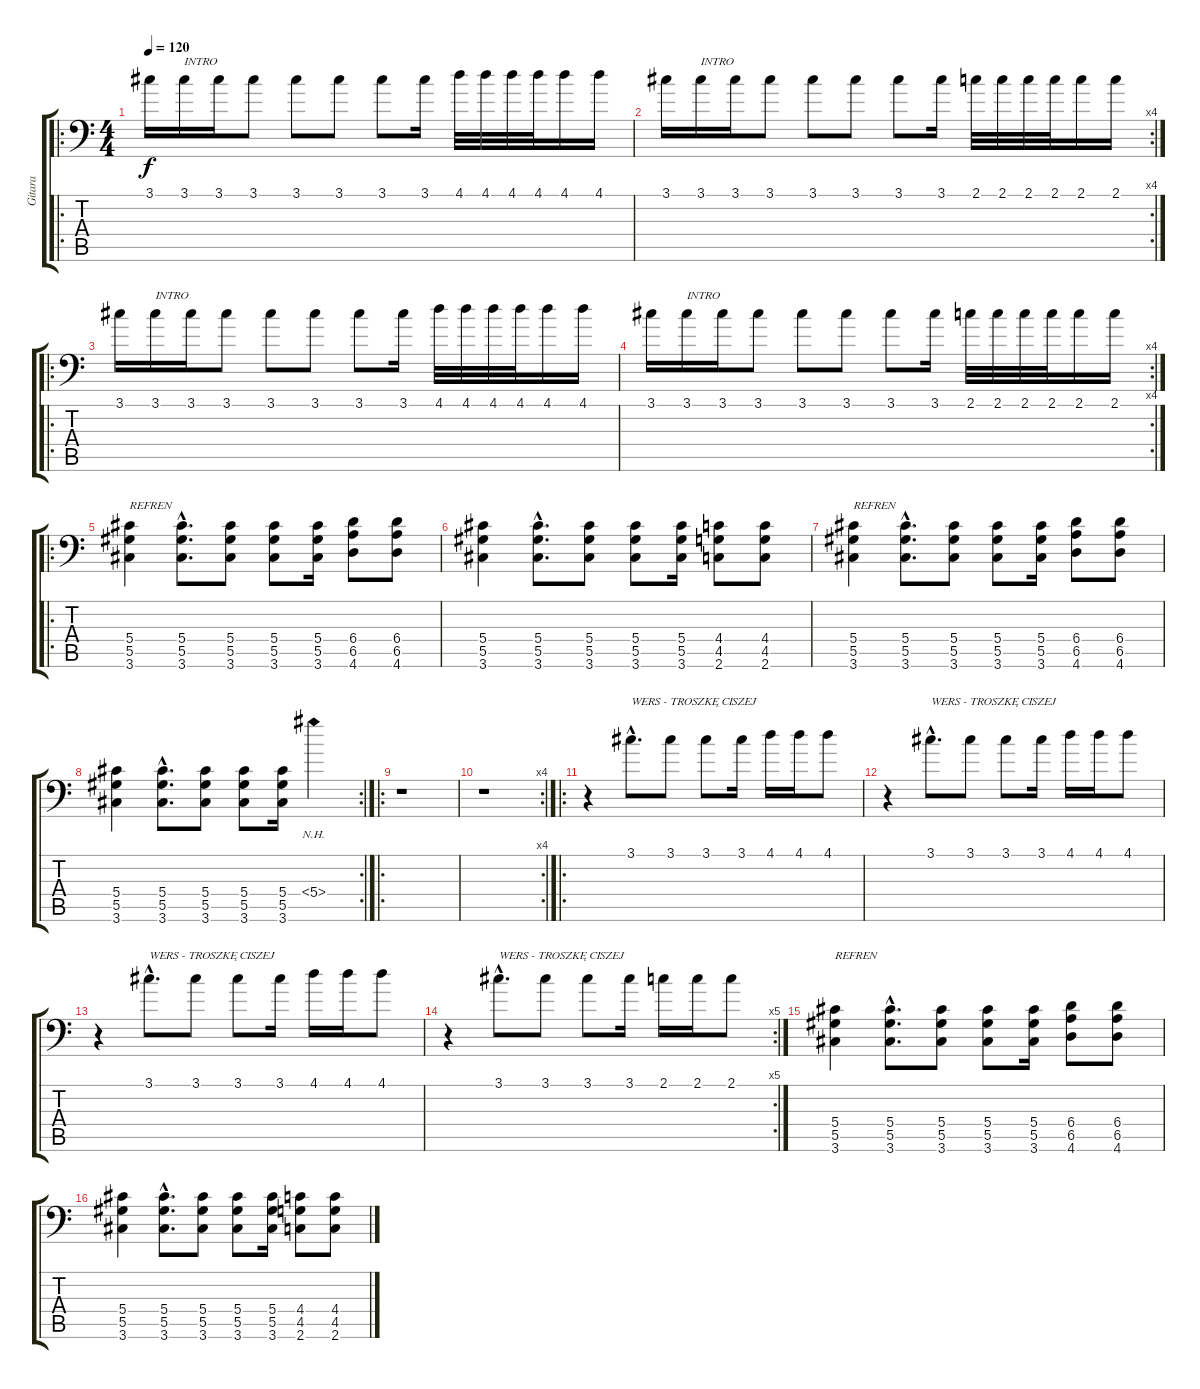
\track ("Gitara" "Gitara") {instrument overdrivenguitar}
\staff {score tabs}
\tuning (Bb3 F3 Db3 Ab2 Eb2 Bb1) {hide}
\ro
\ts (4 4)
\tempo 120
\clef f4
\ks c
3.1.16{dy f instrument overdrivenguitar} 3.1.16{txt "INTRO"} 3.1.16 3.1.8 3.1.8 3.1.8 3.1.8 3.1.16 4.1.32 4.1.32 4.1.32 4.1.32 4.1.16 4.1.16 |
\rc 4
3.1.16 3.1.16{txt "INTRO"} 3.1.16 3.1.8 3.1.8 3.1.8 3.1.8 3.1.16 2.1.32 2.1.32 2.1.32 2.1.32 2.1.16 2.1.16 |
\ro
3.1.16 3.1.16{txt "INTRO"} 3.1.16 3.1.8 3.1.8 3.1.8 3.1.8 3.1.16 4.1.32 4.1.32 4.1.32 4.1.32 4.1.16 4.1.16 |
\rc 4
3.1.16 3.1.16{txt "INTRO"} 3.1.16 3.1.8 3.1.8 3.1.8 3.1.8 3.1.16 2.1.32 2.1.32 2.1.32 2.1.32 2.1.16 2.1.16 |
\ro
(5.4 5.5 3.6).4{txt "REFREN"} (5.4{hac} 5.5{hac} 3.6{hac}).8{d} (5.4 5.5 3.6).8 (5.4 5.5 3.6).8 (5.4 5.5 3.6).16 (6.4 6.5 4.6).8 (6.4 6.5 4.6).8 |
(5.4 5.5 3.6).4 (5.4{hac} 5.5{hac} 3.6{hac}).8{d} (5.4 5.5 3.6).8 (5.4 5.5 3.6).8 (5.4 5.5 3.6).16 (4.4 4.5 2.6).8 (4.4 4.5 2.6).8 |
(5.4 5.5 3.6).4{txt "REFREN"} (5.4{hac} 5.5{hac} 3.6{hac}).8{d} (5.4 5.5 3.6).8 (5.4 5.5 3.6).8 (5.4 5.5 3.6).16 (6.4 6.5 4.6).8 (6.4 6.5 4.6).8 |
\rc 2
(5.4 5.5 3.6).4 (5.4{hac} 5.5{hac} 3.6{hac}).8{d} (5.4 5.5 3.6).8 (5.4 5.5 3.6).8 (5.4 5.5 3.6).16 5.4{nh}.4 |
\ro
r.1 |
\rc 4
r.1 |
\ro
r.4 3.1{hac}.8{d txt "WERS - TROSZKĘ CISZEJ"} 3.1.8 3.1.8 3.1.16 4.1.16 4.1.16 4.1.8 |
r.4 3.1{hac}.8{d txt "WERS - TROSZKĘ CISZEJ"} 3.1.8 3.1.8 3.1.16 4.1.16 4.1.16 4.1.8 |
r.4 3.1{hac}.8{d txt "WERS - TROSZKĘ CISZEJ"} 3.1.8 3.1.8 3.1.16 4.1.16 4.1.16 4.1.8 |
\rc 5
r.4 3.1{hac}.8{d txt "WERS - TROSZKĘ CISZEJ"} 3.1.8 3.1.8 3.1.16 2.1.16 2.1.16 2.1.8 |
(5.4 5.5 3.6).4{txt "REFREN"} (5.4{hac} 5.5{hac} 3.6{hac}).8{d} (5.4 5.5 3.6).8 (5.4 5.5 3.6).8 (5.4 5.5 3.6).16 (6.4 6.5 4.6).8 (6.4 6.5 4.6).8 |
(5.4 5.5 3.6).4 (5.4{hac} 5.5{hac} 3.6{hac}).8{d} (5.4 5.5 3.6).8 (5.4 5.5 3.6).8 (5.4 5.5 3.6).16 (4.4 4.5 2.6).8 (4.4 4.5 2.6).8
